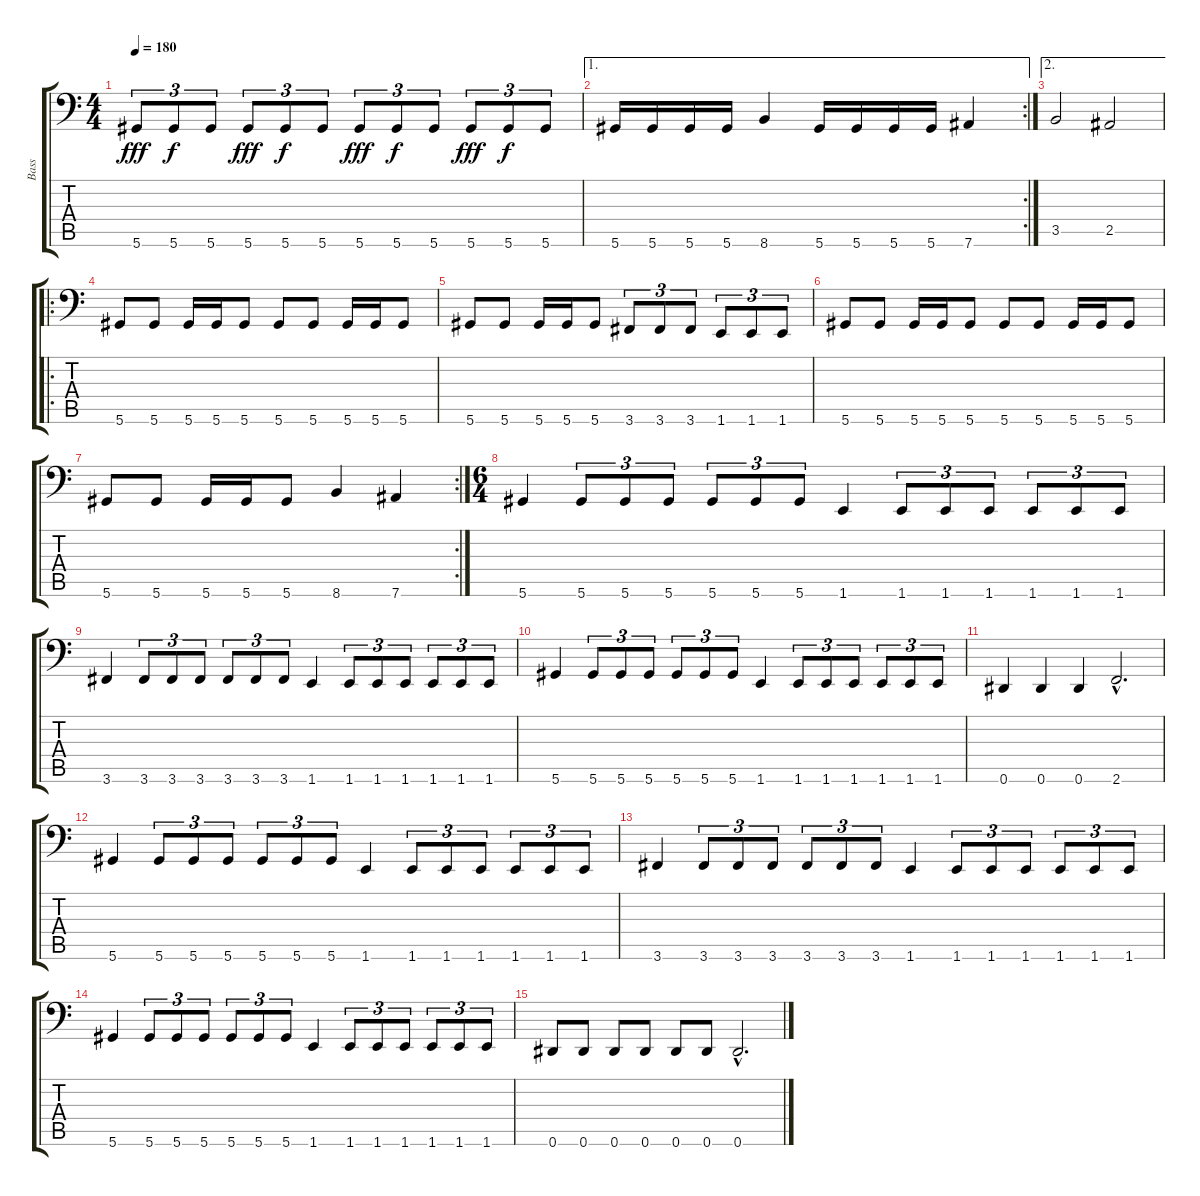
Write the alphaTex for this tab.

\track ("Bass" "Bass") {instrument slapbass1}
\staff {score tabs}
\tuning (Eb3 Bb2 Gb2 Db2 Ab1 Eb1) {hide}
\ts (4 4)
\tempo 180
\clef f4
\ks c
5.6.8{tu (3 2) dy fff} 5.6.8{tu (3 2) dy f} 5.6.8{tu (3 2)} 5.6.8{tu (3 2) dy fff} 5.6.8{tu (3 2) dy f} 5.6.8{tu (3 2)} 5.6.8{tu (3 2) dy fff} 5.6.8{tu (3 2) dy f} 5.6.8{tu (3 2)} 5.6.8{tu (3 2) dy fff} 5.6.8{tu (3 2) dy f} 5.6.8{tu (3 2)} |
\ae 1
\rc 2
5.6.16 5.6.16 5.6.16 5.6.16 8.6.4 5.6.16 5.6.16 5.6.16 5.6.16 7.6.4 |
\ae 2
3.5.2 2.5.2 |
\ro
5.6.8 5.6.8 5.6.16 5.6.16 5.6.8 5.6.8 5.6.8 5.6.16 5.6.16 5.6.8 |
5.6.8 5.6.8 5.6.16 5.6.16 5.6.8 3.6.8{tu (3 2)} 3.6.8{tu (3 2)} 3.6.8{tu (3 2)} 1.6.8{tu (3 2)} 1.6.8{tu (3 2)} 1.6.8{tu (3 2)} |
5.6.8 5.6.8 5.6.16 5.6.16 5.6.8 5.6.8 5.6.8 5.6.16 5.6.16 5.6.8 |
\rc 2
5.6.8 5.6.8 5.6.16 5.6.16 5.6.8 8.6.4 7.6.4 |
\ts (6 4)
5.6.4 5.6.8{tu (3 2)} 5.6.8{tu (3 2)} 5.6.8{tu (3 2)} 5.6.8{tu (3 2)} 5.6.8{tu (3 2)} 5.6.8{tu (3 2)} 1.6.4 1.6.8{tu (3 2)} 1.6.8{tu (3 2)} 1.6.8{tu (3 2)} 1.6.8{tu (3 2)} 1.6.8{tu (3 2)} 1.6.8{tu (3 2)} |
3.6.4 3.6.8{tu (3 2)} 3.6.8{tu (3 2)} 3.6.8{tu (3 2)} 3.6.8{tu (3 2)} 3.6.8{tu (3 2)} 3.6.8{tu (3 2)} 1.6.4 1.6.8{tu (3 2)} 1.6.8{tu (3 2)} 1.6.8{tu (3 2)} 1.6.8{tu (3 2)} 1.6.8{tu (3 2)} 1.6.8{tu (3 2)} |
5.6.4 5.6.8{tu (3 2)} 5.6.8{tu (3 2)} 5.6.8{tu (3 2)} 5.6.8{tu (3 2)} 5.6.8{tu (3 2)} 5.6.8{tu (3 2)} 1.6.4 1.6.8{tu (3 2)} 1.6.8{tu (3 2)} 1.6.8{tu (3 2)} 1.6.8{tu (3 2)} 1.6.8{tu (3 2)} 1.6.8{tu (3 2)} |
0.6.4 0.6.4 0.6.4 2.6{hac}.2{d} |
5.6.4 5.6.8{tu (3 2)} 5.6.8{tu (3 2)} 5.6.8{tu (3 2)} 5.6.8{tu (3 2)} 5.6.8{tu (3 2)} 5.6.8{tu (3 2)} 1.6.4 1.6.8{tu (3 2)} 1.6.8{tu (3 2)} 1.6.8{tu (3 2)} 1.6.8{tu (3 2)} 1.6.8{tu (3 2)} 1.6.8{tu (3 2)} |
3.6.4 3.6.8{tu (3 2)} 3.6.8{tu (3 2)} 3.6.8{tu (3 2)} 3.6.8{tu (3 2)} 3.6.8{tu (3 2)} 3.6.8{tu (3 2)} 1.6.4 1.6.8{tu (3 2)} 1.6.8{tu (3 2)} 1.6.8{tu (3 2)} 1.6.8{tu (3 2)} 1.6.8{tu (3 2)} 1.6.8{tu (3 2)} |
5.6.4 5.6.8{tu (3 2)} 5.6.8{tu (3 2)} 5.6.8{tu (3 2)} 5.6.8{tu (3 2)} 5.6.8{tu (3 2)} 5.6.8{tu (3 2)} 1.6.4 1.6.8{tu (3 2)} 1.6.8{tu (3 2)} 1.6.8{tu (3 2)} 1.6.8{tu (3 2)} 1.6.8{tu (3 2)} 1.6.8{tu (3 2)} |
0.6.8 0.6.8 0.6.8 0.6.8 0.6.8 0.6.8 0.6{hac}.2{d}
